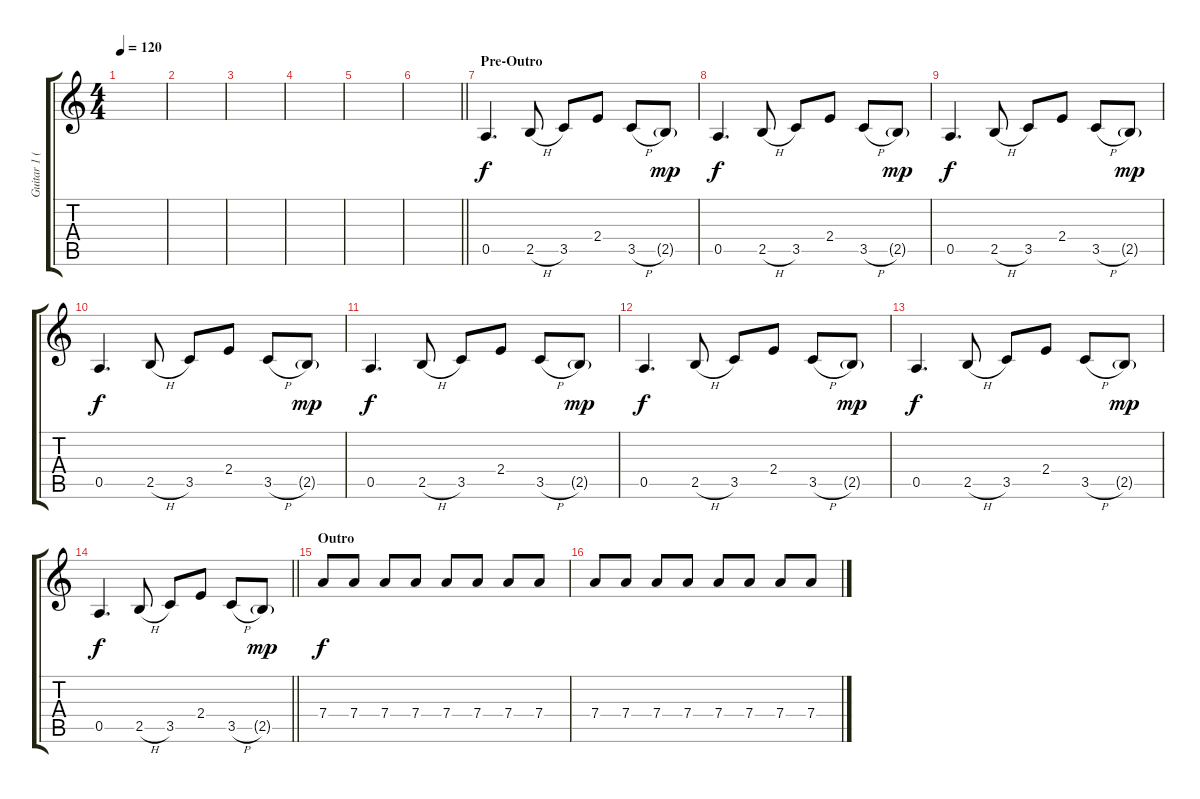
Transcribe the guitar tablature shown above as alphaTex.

\track ("Guitar 1 (Alex Kapranos)" "Guitar 1 (") {instrument electricguitarclean}
\staff {score tabs}
\tuning (E4 B3 G3 D3 A2 E2) {hide}
\ts (4 4)
\tempo 120
\clef g2
\ks c
|
|
|
|
|
\barLineRight lightlight
|
\section ("" "Pre-Outro")
0.5.4{d instrument overdrivenguitar} 2.5{h}.8 3.5.8 2.4.8 3.5{h}.8 2.5{g}.8{dy mp} |
0.5.4{d dy f} 2.5{h}.8 3.5.8 2.4.8 3.5{h}.8 2.5{g}.8{dy mp} |
0.5.4{d dy f} 2.5{h}.8 3.5.8 2.4.8 3.5{h}.8 2.5{g}.8{dy mp} |
0.5.4{d dy f} 2.5{h}.8 3.5.8 2.4.8 3.5{h}.8 2.5{g}.8{dy mp} |
0.5.4{d dy f} 2.5{h}.8 3.5.8 2.4.8 3.5{h}.8 2.5{g}.8{dy mp} |
0.5.4{d dy f} 2.5{h}.8 3.5.8 2.4.8 3.5{h}.8 2.5{g}.8{dy mp} |
0.5.4{d dy f} 2.5{h}.8 3.5.8 2.4.8 3.5{h}.8 2.5{g}.8{dy mp} |
\barLineRight lightlight
0.5.4{d dy f} 2.5{h}.8 3.5.8 2.4.8 3.5{h}.8 2.5{g}.8{dy mp} |
\section ("" "Outro")
7.4.8{dy f instrument pad8sweep} 7.4.8 7.4.8 7.4.8 7.4.8 7.4.8 7.4.8 7.4.8 |
7.4.8 7.4.8 7.4.8 7.4.8 7.4.8 7.4.8 7.4.8 7.4.8
